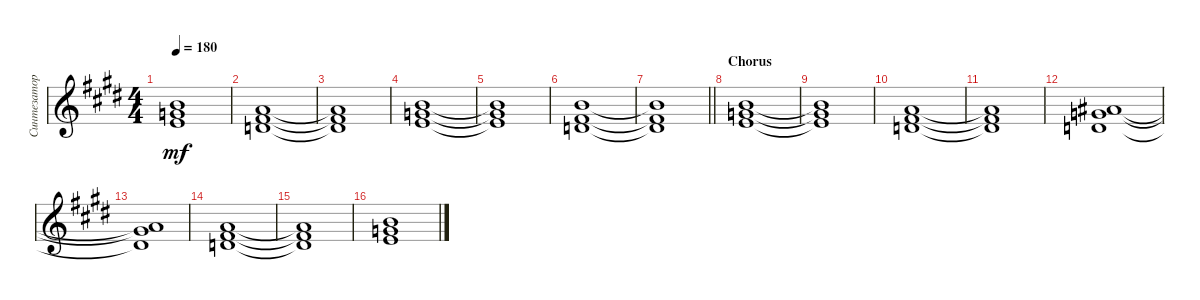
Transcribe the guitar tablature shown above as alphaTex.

\track ("Синтезатор" "Синтезатор") {instrument stringensemble1}
\staff {score}
\tuning (E4 B3 G3 D3 A2 E2) {hide}
\ts (4 4)
\tempo 180
\clef g2
\ks c#minor
(7.1{t} 8.2{t} 9.3{t}).1{dy mf} |
(5.1 7.2 7.3).1 |
(5.1{t} 7.2{t} 7.3{t}).1 |
(7.1 8.2 9.3).1 |
(7.1{t} 8.2{t} 9.3{t}).1 |
(7.1 7.2 7.3).1 |
\barLineRight lightlight
(7.1{t} 7.2{t} 7.3{t}).1 |
\section ("" "Chorus")
(7.1 8.2 9.3).1 |
(7.1{t} 8.2{t} 9.3{t}).1 |
(5.1 7.2 7.3).1 |
(5.1{t} 7.2{t} 7.3{t}).1 |
(6.1 8.2 7.3).1 |
(6.1{t} 8.2{t} 7.3{t}).1 |
(5.1 7.2 7.3).1 |
(5.1{t} 7.2{t} 7.3{t}).1 |
(7.1 8.2 9.3).1
